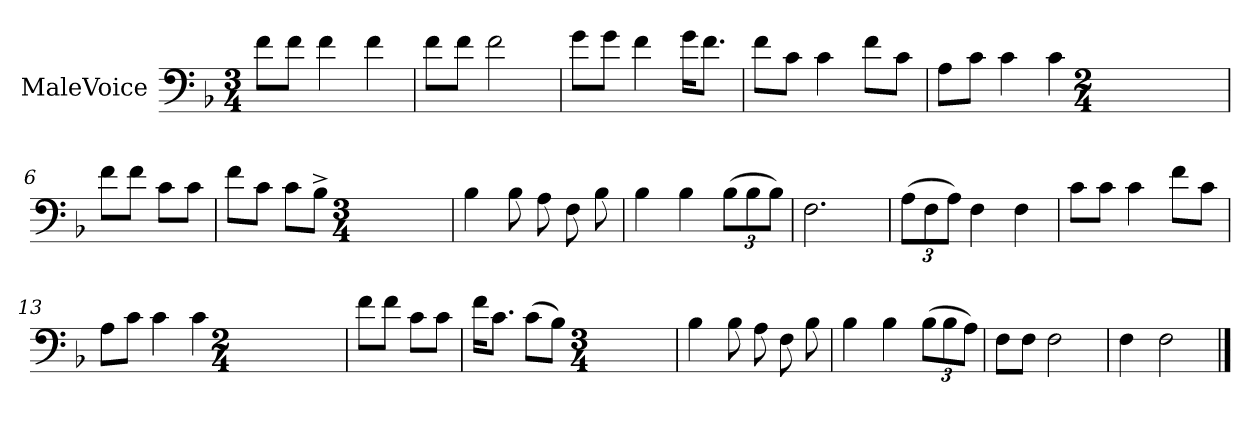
**kern
*part1
*staff1
*I"MaleVoice
*clefF4
*k[b-]
*M3/4
*MM100
=1
8f\L
8f\J
4f
4f
=2
8f\L
8f\J
2f
=3
8g\L
8g\J
4f
16g\KL
8.f\J
=4
8f\L
8c\J
4c
8f\L
8c\J
=5
8A\L
8c\J
4c
4c
*M2/4
=6
8f\L
8f\J
8c\L
8c\J
=7
8f\L
8c\J
8c\L
8B-^\J
*M3/4
=8
4B-
8B-
8A
8F
8B-
=9
4B-
4B-
(12B-\L
12B-\
12B-\J)
=10
2.F
=11
(12A\L
12F\
12A\J)
4F
4F
=12
8c\L
8c\J
4c
8f\L
8c\J
=13
8A\L
8c\J
4c
4c
*M2/4
=14
8f\L
8f\J
8c\L
8c\J
=15
16f\KL
8.c\J
(8c\L
8B-\J)
*M3/4
=16
4B-
8B-
8A
8F
8B-
=17
4B-
4B-
(12B-\L
12B-\
12A\J)
=18
8F\L
8F\J
2F
=19
4F
2F
==
*-
